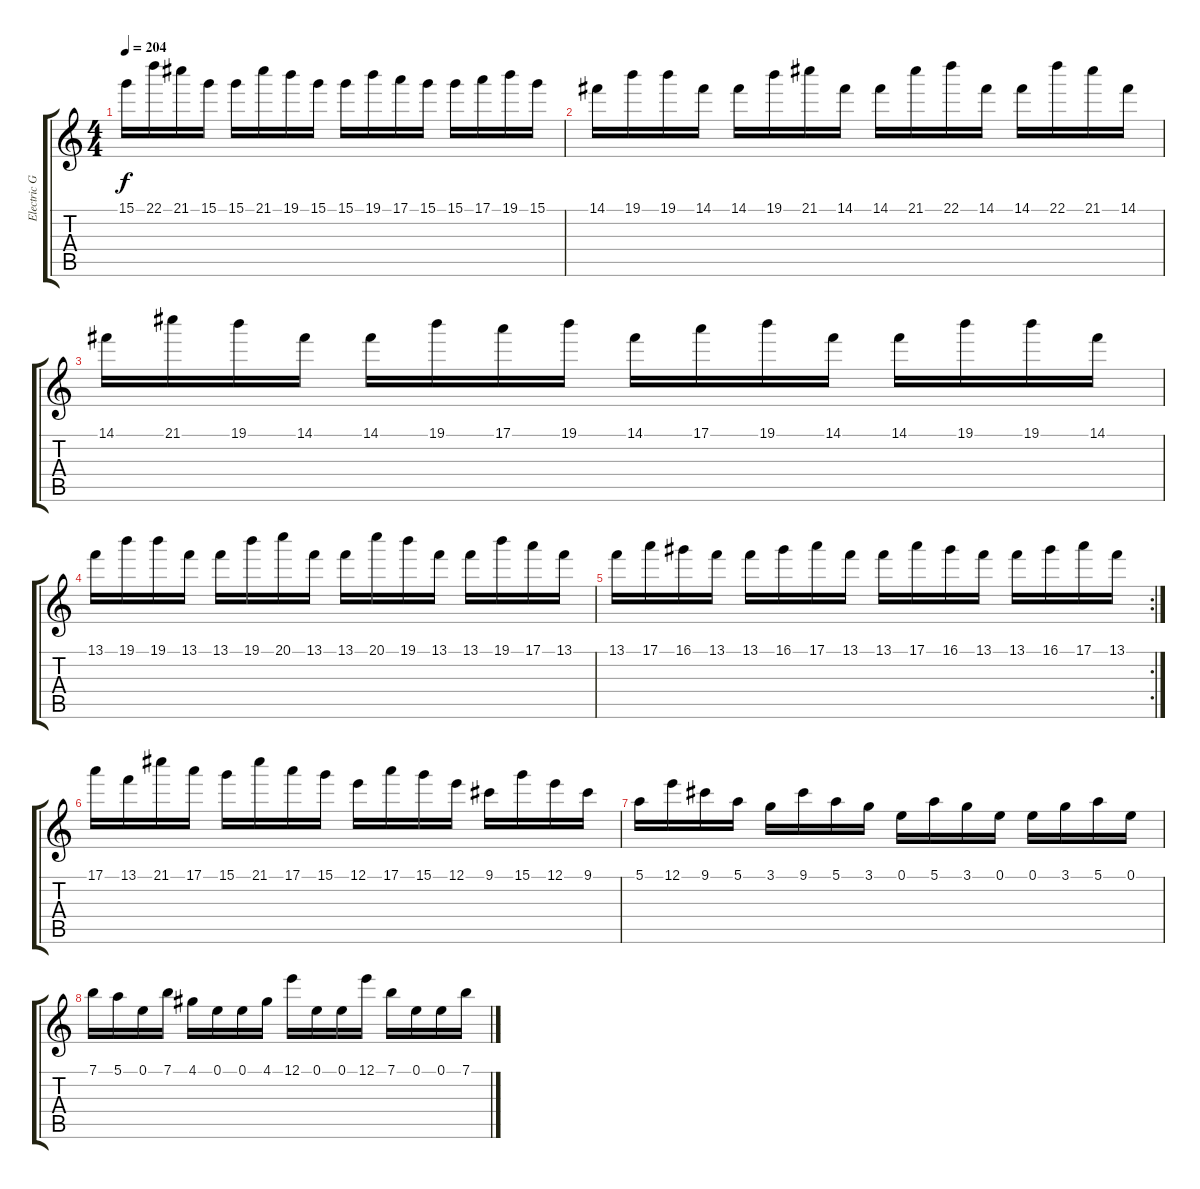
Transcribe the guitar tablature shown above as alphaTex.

\track ("Electric Guitar" "Electric G") {instrument distortionguitar}
\staff {score tabs}
\tuning (E4 B3 G3 D3 A2 E2) {hide}
\ts (4 4)
\tempo 204
\clef g2
\ks c
15.1.16{dy f} 22.1.16 21.1.16 15.1.16 15.1.16 21.1.16 19.1.16 15.1.16 15.1.16 19.1.16 17.1.16 15.1.16 15.1.16 17.1.16 19.1.16 15.1.16 |
14.1.16 19.1.16 19.1.16 14.1.16 14.1.16 19.1.16 21.1.16 14.1.16 14.1.16 21.1.16 22.1.16 14.1.16 14.1.16 22.1.16 21.1.16 14.1.16 |
14.1.16 21.1.16 19.1.16 14.1.16 14.1.16 19.1.16 17.1.16 19.1.16 14.1.16 17.1.16 19.1.16 14.1.16 14.1.16 19.1.16 19.1.16 14.1.16 |
13.1.16 19.1.16 19.1.16 13.1.16 13.1.16 19.1.16 20.1.16 13.1.16 13.1.16 20.1.16 19.1.16 13.1.16 13.1.16 19.1.16 17.1.16 13.1.16 |
\rc 2
13.1.16 17.1.16 16.1.16 13.1.16 13.1.16 16.1.16 17.1.16 13.1.16 13.1.16 17.1.16 16.1.16 13.1.16 13.1.16 16.1.16 17.1.16 13.1.16 |
17.1.16 13.1.16 21.1.16 17.1.16 15.1.16 21.1.16 17.1.16 15.1.16 12.1.16 17.1.16 15.1.16 12.1.16 9.1.16 15.1.16 12.1.16 9.1.16 |
5.1.16 12.1.16 9.1.16 5.1.16 3.1.16 9.1.16 5.1.16 3.1.16 0.1.16 5.1.16 3.1.16 0.1.16 0.1.16 3.1.16 5.1.16 0.1.16 |
7.1.16 5.1.16 0.1.16 7.1.16 4.1.16 0.1.16 0.1.16 4.1.16 12.1.16 0.1.16 0.1.16 12.1.16 7.1.16 0.1.16 0.1.16 7.1.16
